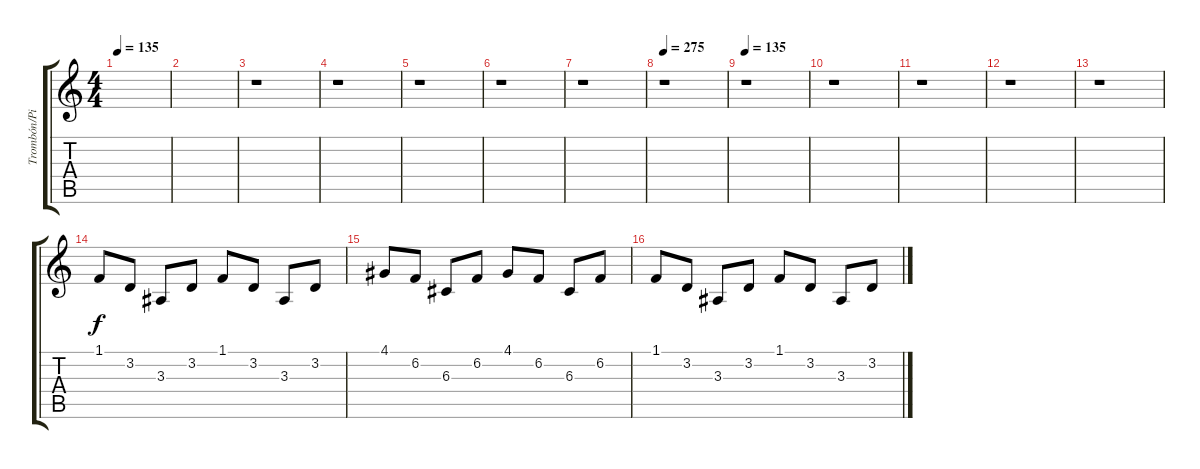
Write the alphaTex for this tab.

\track ("Trombón/Piano" "Trombón/Pi") {instrument trombone}
\staff {score tabs}
\tuning (E4 B3 G3 D3 A2 E2) {hide}
\ts (4 4)
\tempo 135
\clef g2
\ks c
|
|
r.1 |
r.1 |
r.1 |
r.1 |
r.1 |
\tempo 275
r.1 |
\tempo 135
r.1 |
r.1 |
r.1 |
r.1 |
r.1 |
1.1.8{dy f instrument acousticgrandpiano} 3.2.8 3.3.8 3.2.8 1.1.8 3.2.8 3.3.8 3.2.8 |
4.1.8 6.2.8 6.3.8 6.2.8 4.1.8 6.2.8 6.3.8 6.2.8 |
1.1.8{instrument acousticgrandpiano} 3.2.8 3.3.8 3.2.8 1.1.8 3.2.8 3.3.8 3.2.8
